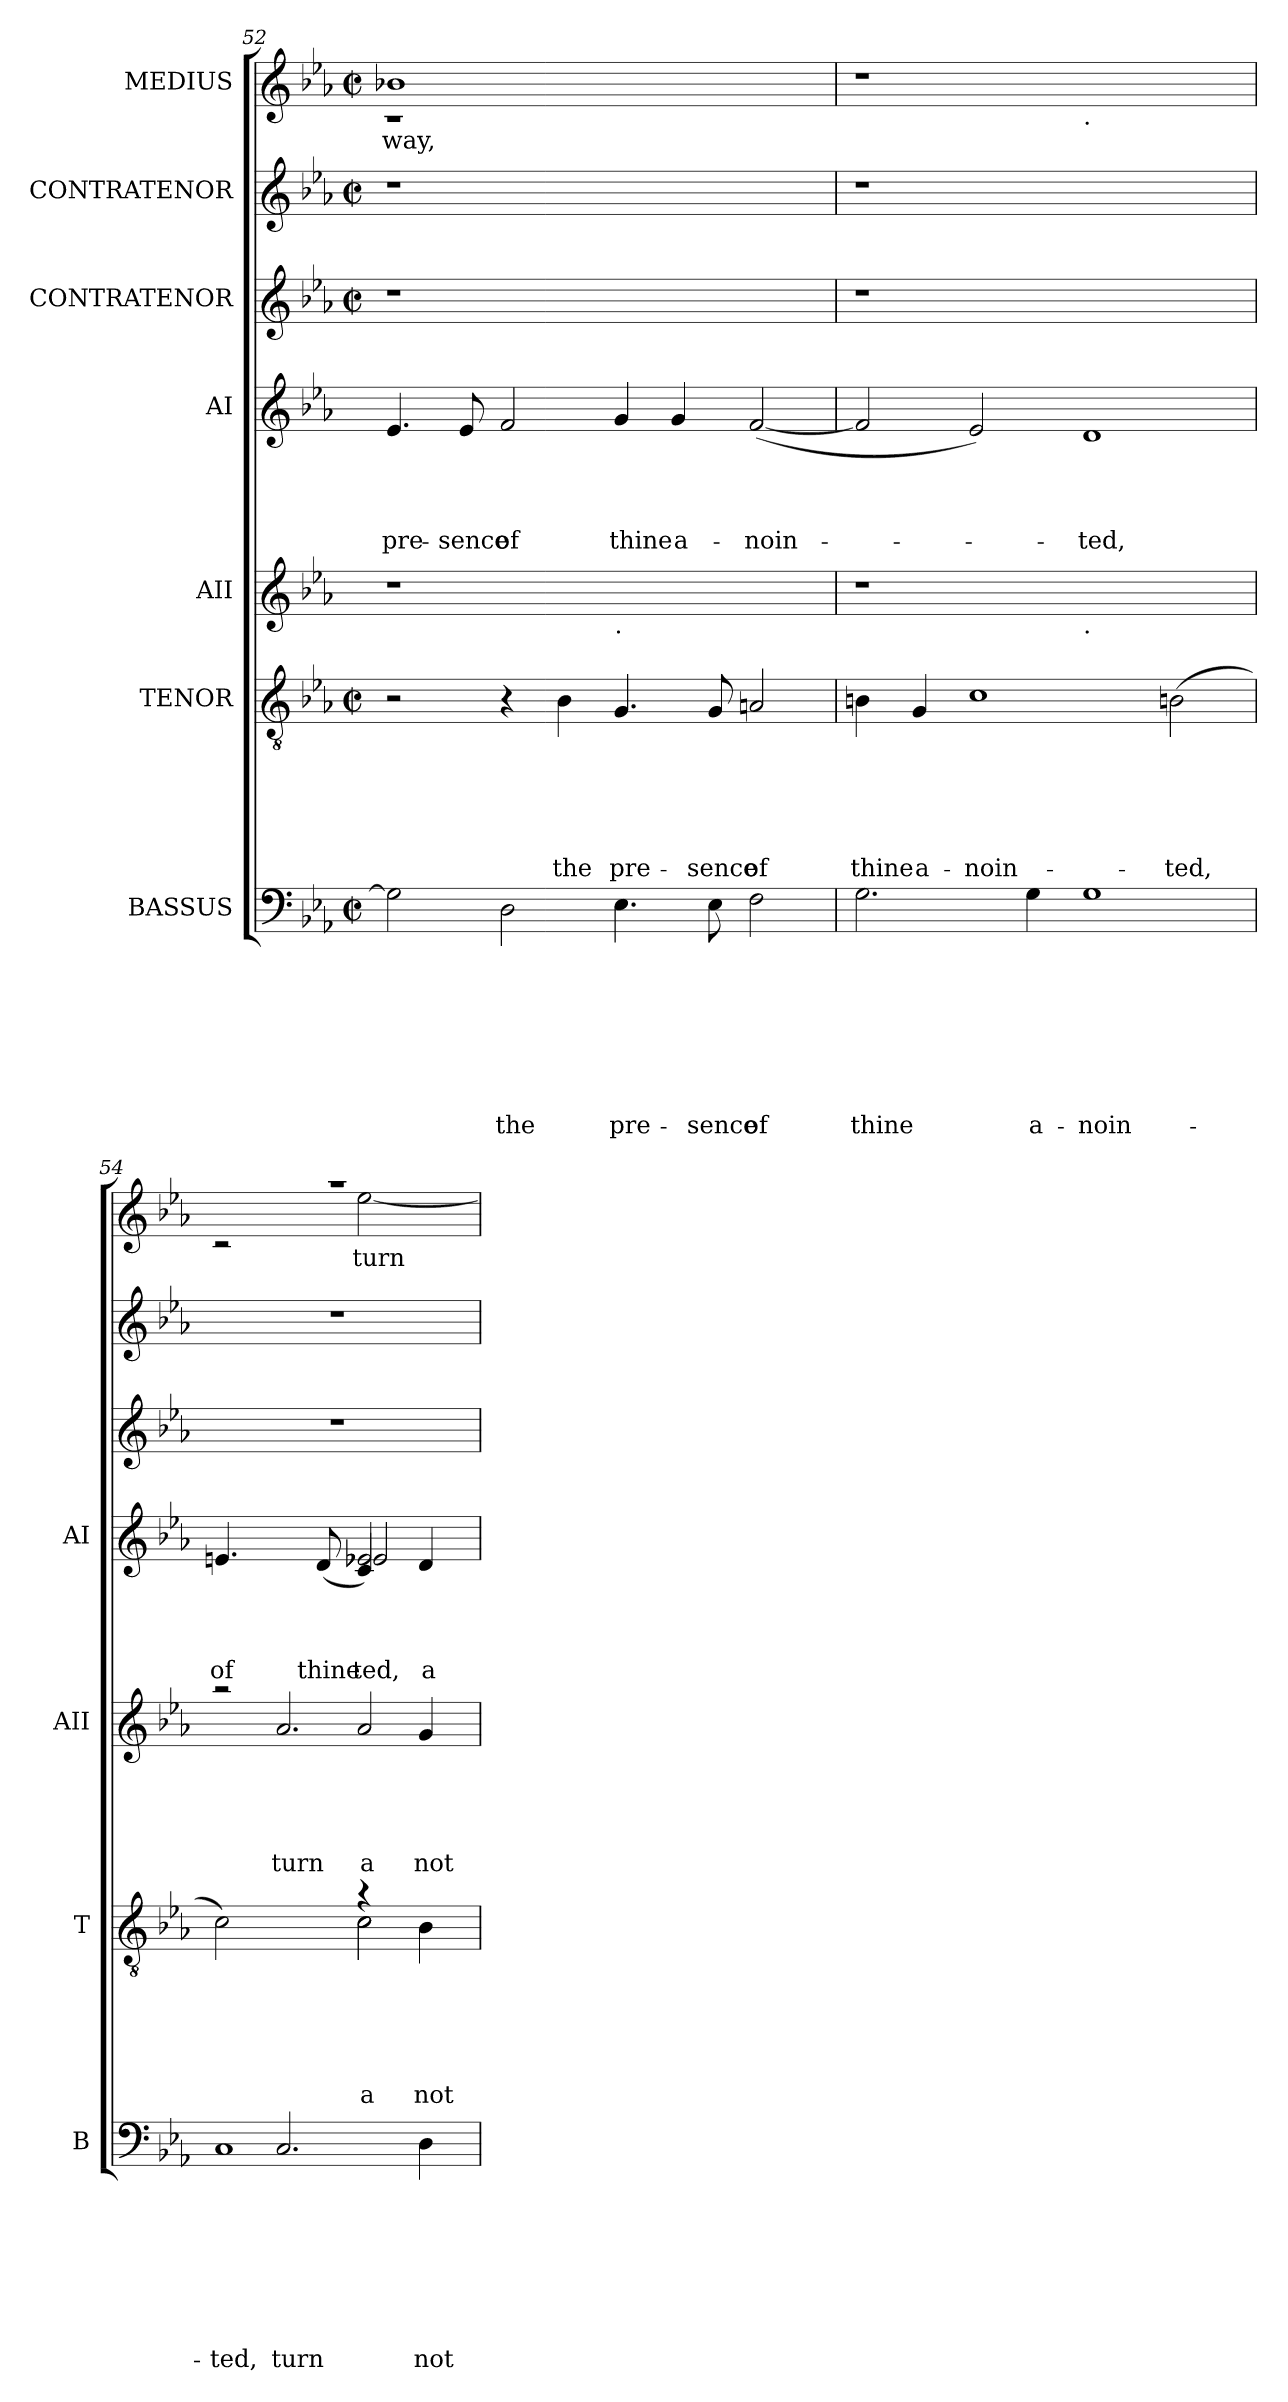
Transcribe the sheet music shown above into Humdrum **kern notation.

**kern	**text	**text	**text	**text	**text	**text	**text	**text	**kern	**text	**text	**text	**text	**text	**text	**kern	**text	**text	**text	**text	**text	**kern	**text	**text	**text	**text	**kern	**kern	**kern	**text
*part7	*part7	*part7	*part7	*part7	*part7	*part7	*part7	*part7	*part6	*part6	*part6	*part6	*part6	*part6	*part6	*part5	*part5	*part5	*part5	*part5	*part5	*part4	*part4	*part4	*part4	*part4	*part3	*part2	*part1	*part1
*staff7	*staff7	*staff7	*staff7	*staff7	*staff7	*staff7	*staff7	*staff7	*staff6	*staff6	*staff6	*staff6	*staff6	*staff6	*staff6	*staff5	*staff5	*staff5	*staff5	*staff5	*staff5	*staff4	*staff4	*staff4	*staff4	*staff4	*staff3	*staff2	*staff1	*staff1
*I"BASSUS	*	*	*	*	*	*	*	*	*I"TENOR	*	*	*	*	*	*	*I"AII	*	*	*	*	*	*I"AI	*	*	*	*	*I"CONTRATENOR	*I"CONTRATENOR	*I"MEDIUS	*
*I'B	*	*	*	*	*	*	*	*	*I'T	*	*	*	*	*	*	*I'AII	*	*	*	*	*	*I'AI	*	*	*	*	*	*	*	*
*clefF4	*	*	*	*	*	*	*	*	*clefGv2	*	*	*	*	*	*	*clefG2	*	*	*	*	*	*clefG2	*	*	*	*	*clefG2	*clefG2	*clefG2	*
*k[b-e-a-]	*	*	*	*	*	*	*	*	*k[b-e-a-]	*	*	*	*	*	*	*k[b-e-a-]	*	*	*	*	*	*k[b-e-a-]	*	*	*	*	*k[b-e-a-]	*k[b-e-a-]	*k[b-e-a-]	*
*E-:	*	*	*	*	*	*	*	*	*E-:	*	*	*	*	*	*	*E-:	*	*	*	*	*	*E-:	*	*	*	*	*E-:	*E-:	*E-:	*
*M2/2	*	*	*	*	*	*	*	*	*M2/2	*	*	*	*	*	*	*	*	*	*	*	*	*	*	*	*	*	*M2/2	*M2/2	*M2/2	*
*met(c|)	*	*	*	*	*	*	*	*	*met(c|)	*	*	*	*	*	*	*	*	*	*	*	*	*	*	*	*	*	*met(c|)	*met(c|)	*met(c|)	*
=52	=52	=52	=52	=52	=52	=52	=52	=52	=52	=52	=52	=52	=52	=52	=52	=52	=52	=52	=52	=52	=52	=52	=52	=52	=52	=52	=52	=52	=52	=52
*	*	*	*	*	*	*	*	*	*	*	*	*	*	*	*	*	*	*	*	*	*	*	*	*	*	*	*	*	*^	*
!	!	!	!	!	!	!	!	!	!	!	!	!	!	!	!	!	!	!	!	!	!	!	!	!	!	!LO:LY:b	!	!	!	!LO:N:vis=1	!LO:LY:b
2G\]	.	.	.	.	.	.	.	.	2r	.	.	.	.	.	.	1r	.	.	.	.	.	4.e-/	.	.	.	pre-	1r	1r	1b-X	0rc	-way,
!	!	!	!	!	!	!	!	!	!	!	!	!	!	!	!	!	!	!	!	!	!	!	!	!	!	!LO:LY:b	!	!	!	!	!
.	.	.	.	.	.	.	.	.	.	.	.	.	.	.	.	.	.	.	.	.	.	8e-/	.	.	.	-sence	.	.	.	.	.
!	!	!	!	!	!	!	!	!LO:LY:b	!	!	!	!	!	!	!	!	!	!	!	!	!	!	!	!	!	!LO:LY:b	!	!	!	!	!
2D\	.	.	.	.	.	.	.	the	4r	.	.	.	.	.	.	.	.	.	.	.	.	2f/	.	.	.	of	.	.	.	.	.
!	!	!	!	!	!	!	!	!	!	!	!	!	!	!	!LO:LY:b	!	!	!	!	!	!	!	!	!	!	!	!	!	!	!	!
.	.	.	.	.	.	.	.	.	4B-\	.	.	.	.	.	the	.	.	.	.	.	.	.	.	.	.	.	.	.	.	.	.
!	!	!	!	!	!	!	!	!	!	!	!	!	!	!	!	!LO:TX:b:t=.	!	!	!	!	!	!	!	!	!	!	!	!	!	!	!
!	!	!	!	!	!	!	!	!LO:LY:b	!	!	!	!	!	!	!LO:LY:b	!	!	!	!	!	!	!	!	!	!	!LO:LY:b	!	!	!	!	!
4.E-\	.	.	.	.	.	.	.	pre-	4.G/	.	.	.	.	.	pre-	1ryy	.	.	.	.	.	4g/	.	.	.	thine	1ryy	1ryy	1ryy	.	.
!	!	!	!	!	!	!	!	!	!	!	!	!	!	!	!	!	!	!	!	!	!	!	!	!	!	!LO:LY:b	!	!	!	!	!
.	.	.	.	.	.	.	.	.	.	.	.	.	.	.	.	.	.	.	.	.	.	4g/	.	.	.	a-	.	.	.	.	.
!	!	!	!	!	!	!	!	!LO:LY:b	!	!	!	!	!	!	!LO:LY:b	!	!	!	!	!	!	!	!	!	!	!	!	!	!	!	!
8E-\	.	.	.	.	.	.	.	-sence	8G/	.	.	.	.	.	-sence	.	.	.	.	.	.	.	.	.	.	.	.	.	.	.	.
!	!	!	!	!	!	!	!	!LO:LY:b	!	!	!	!	!	!	!LO:LY:b	!	!	!	!	!	!	!	!	!	!	!LO:LY:b	!	!	!	!	!
2F\	.	.	.	.	.	.	.	of	2An/	.	.	.	.	.	of	.	.	.	.	.	.	(<[<2f/	.	.	.	-noin-	.	.	.	.	.
*	*	*	*	*	*	*	*	*	*	*	*	*	*	*	*	*	*	*	*	*	*	*	*	*	*	*	*	*	*v	*v	*
!!LO:LB:g=z
=53	=53	=53	=53	=53	=53	=53	=53	=53	=53	=53	=53	=53	=53	=53	=53	=53	=53	=53	=53	=53	=53	=53	=53	=53	=53	=53	=53	=53	=53	=53
!	!	!	!	!	!	!	!	!LO:LY:b	!	!	!	!	!	!	!LO:LY:b	!	!	!	!	!	!	!	!	!	!	!	!	!	!	!
2.G\	.	.	.	.	.	.	.	thine	4Bn\	.	.	.	.	.	thine	1r	.	.	.	.	.	2f/]	.	.	.	.	1r	1r	1r	.
!	!	!	!	!	!	!	!	!	!	!	!	!	!	!	!LO:LY:b	!	!	!	!	!	!	!	!	!	!	!	!	!	!	!
.	.	.	.	.	.	.	.	.	4G/	.	.	.	.	.	a-	.	.	.	.	.	.	.	.	.	.	.	.	.	.	.
!	!	!	!	!	!	!	!	!	!	!	!	!	!	!	!LO:LY:b	!	!	!	!	!	!	!	!	!	!	!	!	!	!	!
.	.	.	.	.	.	.	.	.	1c	.	.	.	.	.	-noin-	.	.	.	.	.	.	2e-/)	.	.	.	.	.	.	.	.
!	!	!	!	!	!	!	!	!LO:LY:b	!	!	!	!	!	!	!	!	!	!	!	!	!	!	!	!	!	!	!	!	!	!
4G\	.	.	.	.	.	.	.	a-	.	.	.	.	.	.	.	.	.	.	.	.	.	.	.	.	.	.	.	.	.	.
!	!	!	!	!	!	!	!	!	!	!	!	!	!	!	!	!	!	!	!	!	!	!	!	!	!	!	!	!	!LO:TX:b:t=.	!
!	!	!	!	!	!	!	!	!	!	!	!	!	!	!	!	!LO:TX:b:t=.	!	!	!	!	!	!	!	!	!	!	!	!	!	!
!	!	!	!	!	!	!	!	!LO:LY:b	!	!	!	!	!	!	!	!	!	!	!	!	!	!	!	!	!	!LO:LY:b	!	!	!	!
1G	.	.	.	.	.	.	.	-noin-	.	.	.	.	.	.	.	1ryy	.	.	.	.	.	1d	.	.	.	-ted,	1ryy	1ryy	1ryy	.
!	!	!	!	!	!	!	!	!	!	!	!	!	!	!	!LO:LY:b	!	!	!	!	!	!	!	!	!	!	!	!	!	!	!
.	.	.	.	.	.	.	.	.	(>2Bn\	.	.	.	.	.	-ted,	.	.	.	.	.	.	.	.	.	.	.	.	.	.	.
=54	=54	=54	=54	=54	=54	=54	=54	=54	=54	=54	=54	=54	=54	=54	=54	=54	=54	=54	=54	=54	=54	=54	=54	=54	=54	=54	=54	=54	=54	=54
!	!	!	!	!	!	!	!	!LO:LY:b	!	!	!	!	!	!	!	!	!	!	!	!	!	!	!	!	!	!LO:LY:b	!	!	!	!
*^	*	*	*	*	*	*	*	*	*^	*	*	*	*	*	*	*^	*	*	*	*	*	*^	*	*	*	*	*	*	*^	*
*	*^	*	*	*	*	*	*	*	*	*	*^	*	*	*	*	*	*	*	*^	*	*	*	*	*	*	*^	*	*	*	*	*	*	*	*	*
1C	4ryy	2.ryy	.	.	.	.	.	.	.	-ted,	2c\)	2ryy	2ryy	.	.	.	.	.	.	2raa	4ryy	2.ryy	.	.	.	.	.	4.en/	2ryy	2ryy	.	.	.	of	1r	1r	1raa	2rc	.
!	!	!	!	!	!	!	!	!	!	!LO:LY:b	!	!	!	!	!	!	!	!	!	!	!	!	!	!	!	!	!LO:LY:b	!	!	!	!	!	!	!	!	!	!	!	!
.	2.C/	.	.	.	.	.	.	.	.	turn	.	.	.	.	.	.	.	.	.	.	2.a-/	.	.	.	.	.	-turn	.	.	.	.	.	.	.	.	.	.	.	.
!	!	!	!	!	!	!	!	!	!	!	!	!	!	!	!	!	!	!	!	!	!	!	!	!	!	!	!	!	!	!	!	!	!	!LO:LY:b	!	!	!	!	!
.	.	.	.	.	.	.	.	.	.	.	.	.	.	.	.	.	.	.	.	.	.	.	.	.	.	.	.	(<8d/	.	.	.	.	.	thine	.	.	.	.	.
!	!	!	!	!	!	!	!	!	!	!	!	!	!	!	!	!	!	!	!LO:LY:b	!	!	!	!	!	!	!	!	!	!	!	!	!	!	!	!	!	!	!	!
!	!	!	!	!	!	!	!	!	!	!	!	!	!	!	!	!	!	!	!LO:LY:b	!	!	!	!	!	!	!	!LO:LY:b	!	!	!	!	!	!	!LO:LY:b	!	!	!	!	!
!	!	!	!	!	!	!	!	!	!	!	!	!	!	!	!	!	!	!	!	!	!	!	!	!	!	!	!	!	!	!	!	!	!	!LO:LY:b	!	!	!	!	!LO:LY:b
.	.	.	.	.	.	.	.	.	.	.	4ra	2c\	2c\	.	.	.	.	.	a-	2a-/	.	.	.	.	.	.	a-	4c/)	2e-X/	2e-/	.	.	.	-ted,	.	.	.	[>2ee-\	turn
!	!	!	!	!	!	!	!	!	!	!LO:LY:b	!	!	!	!	!	!	!	!	!LO:LY:b	!	!	!	!	!	!	!	!LO:LY:b	!	!	!	!	!	!	!LO:LY:b	!	!	!	!	!
.	.	4D\	.	.	.	.	.	.	.	not	4B-\	.	.	.	.	.	.	.	not	.	.	4g/	.	.	.	.	not	4d/	.	.	.	.	.	a-	.	.	.	.	.
*v	*v	*v	*	*	*	*	*	*	*	*	*	*	*	*	*	*	*	*	*	*v	*v	*v	*	*	*	*	*	*v	*v	*v	*	*	*	*	*	*	*v	*v	*
*	*	*	*	*	*	*	*	*	*v	*v	*v	*	*	*	*	*	*	*	*	*	*	*	*	*	*	*	*	*	*	*	*	*
=	=	=	=	=	=	=	=	=	=	=	=	=	=	=	=	=	=	=	=	=	=	=	=	=	=	=	=	=	=	=
*-	*-	*-	*-	*-	*-	*-	*-	*-	*-	*-	*-	*-	*-	*-	*-	*-	*-	*-	*-	*-	*-	*-	*-	*-	*-	*-	*-	*-	*-	*-
